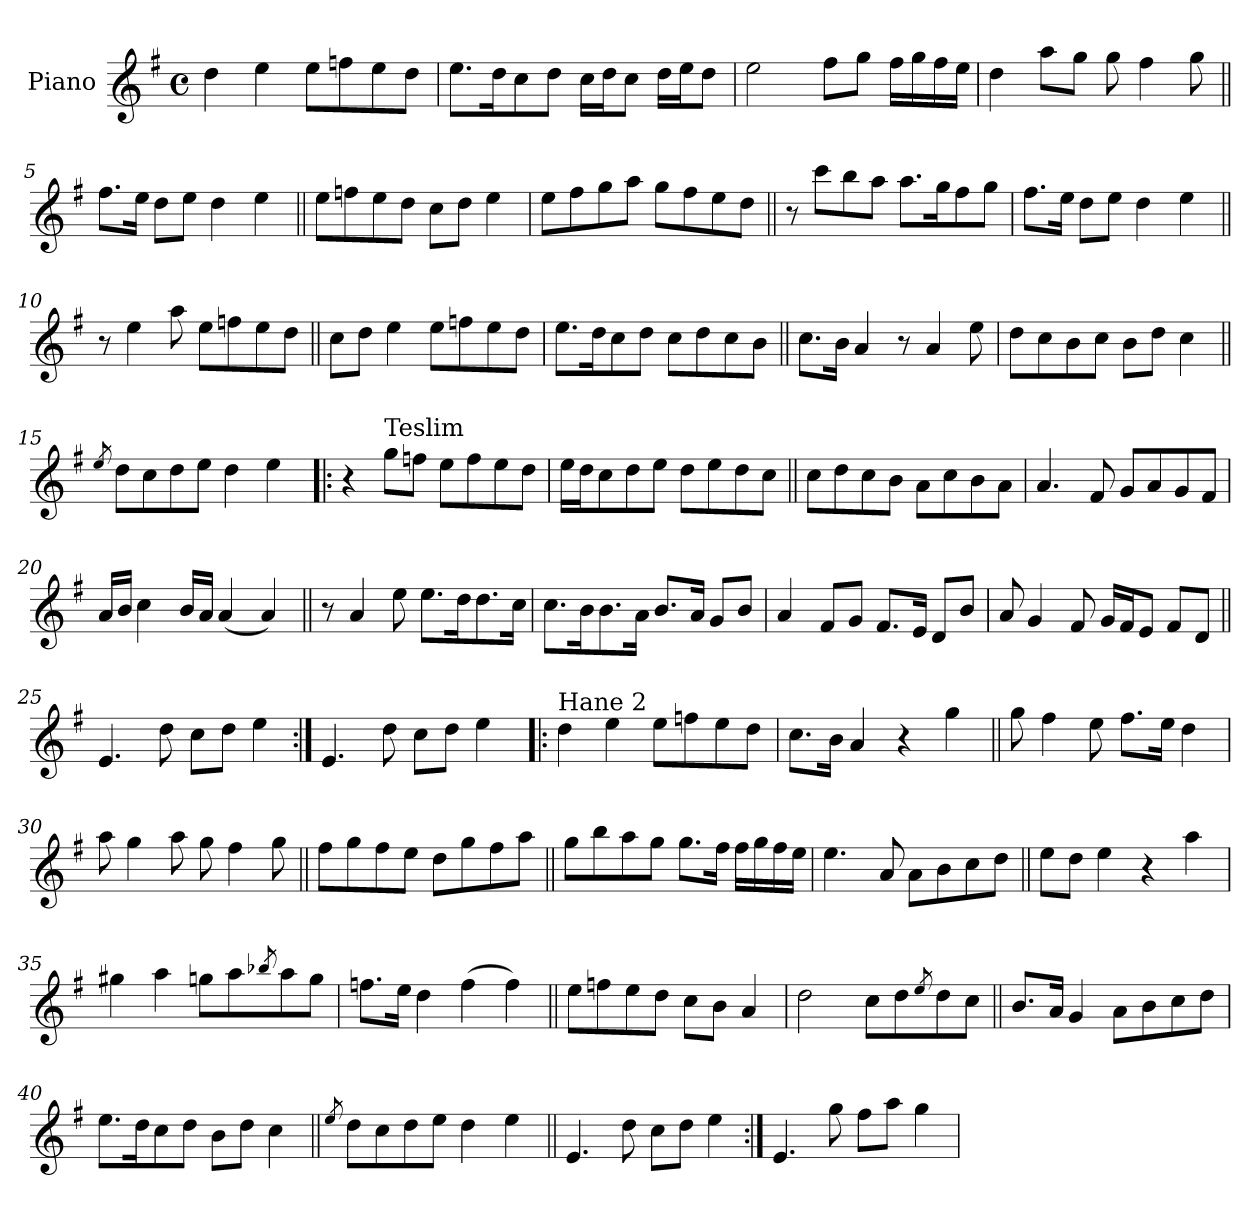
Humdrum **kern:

**kern
*part1
*staff1
*I"Piano
*I'Pno.
*clefG2
*k[f#]
*M4/4
*met(c)
=1
4dd\
4ee\
8ee\L
8ffn\
8ee\
8dd\J
=2
8.ee\L
16dd\K
8cc\
8dd\J
16cc\LL
16dd\J
8cc\J
16dd\LL
16ee\J
8dd\J
=3
2ee\
8ff#\L
8gg\J
16ff#\LL
16gg\
16ff#\
16ee\JJ
=4
4dd\
8aa\L
8gg\J
8gg\
4ff#\
8gg\
!!LO:LB:g=z
=5||
8.ff#\L
16ee\Jk
8dd\L
8ee\J
4dd\
4ee\
!!LO:LB:g=z
=6||
8ee\L
8ffn\
8ee\
8dd\J
8cc\L
8dd\J
4ee\
=7
8ee\L
8ff#\
8gg\
8aa\J
8gg\L
8ff#\
8ee\
8dd\J
=8||
8r
8ccc\L
8bb\
8aa\J
8.aa\L
16gg\K
8ff#\
8gg\J
=9
8.ff#\L
16ee\Jk
8dd\L
8ee\J
4dd\
4ee\
=10||
8r
4ee\
8aa\
8ee\L
8ffn\
8ee\
8dd\J
!!LO:LB:g=z
=11||
8cc\L
8dd\J
4ee\
8ee\L
8ffn\
8ee\
8dd\J
=12
8.ee\L
16dd\K
8cc\
8dd\J
8cc\L
8dd\
8cc\
8b\J
=13||
8.cc\L
16b\Jk
4a/
8r
4a/
8ee\
=14
8dd\L
8cc\
8b\
8cc\J
8b\L
8dd\J
4cc\
=15||
8qee/
8dd\L
8cc\
8dd\
8ee\J
4dd\
4ee\
!!LO:LB:g=z
=16!|:
4r
!LO:TX:a:t=Teslim
8gg\L
8ffn\J
8ee\L
8ff\
8ee\
8dd\J
=17
16ee\LL
16dd\J
8cc\
8dd\
8ee\J
8dd\L
8ee\
8dd\
8cc\J
=18||
8cc\L
8dd\
8cc\
8b\J
8a\L
8cc\
8b\
8a\J
=19
4.a/
8f#/
8g/L
8a/
8g/
8f#/J
=20
16a/LL
16b/JJ
4cc\
16b/LL
16a/JJ
(<4a/
4a/)
!!LO:LB:g=z
=21||
8r
4a/
8ee\
8.ee\L
16dd\K
8.dd\
16cc\Jk
=22
8.cc\L
16b\K
8.b\
16a\Jk
8.b/L
16a/Jk
8g/L
8b/J
=23
4a/
8f#/L
8g/J
8.f#/L
16e/Jk
8d/L
8b/J
=24
8a/
4g/
8f#/
16g/LL
16f#/J
8e/J
8f#/L
8d/J
=25||
4.e/
8dd\
8cc\L
8dd\J
4ee\
!!LO:LB:g=z
=26:|!
4.e/
8dd\
8cc\L
8dd\J
4ee\
=27!|:
!LO:TX:a:t=Hane 2
4dd\
4ee\
8ee\L
8ffn\
8ee\
8dd\J
=28
8.cc\L
16b\Jk
4a/
4r
4gg\
=29||
8gg\
4ff#\
8ee\
8.ff#\L
16ee\Jk
4dd\
=30
8aa\
4gg\
8aa\
8gg\
4ff#\
8gg\
!!LO:LB:g=z
=31||
8ff#\L
8gg\
8ff#\
8ee\J
8dd\L
8gg\
8ff#\
8aa\J
!!LO:LB:g=z
=32||
8gg\L
8bb\
8aa\
8gg\J
8.gg\L
16ff#\Jk
16ff#\LL
16gg\
16ff#\
16ee\JJ
=33
4.ee\
8a/
8a\L
8b\
8cc\
8dd\J
=34||
8ee\L
8dd\J
4ee\
4r
4aa\
=35
4gg#X\
4aa\
8ggn\L
8aa\
8qbb-X/
8aa\
8gg\J
=36
8.ffn\L
16ee\Jk
4dd\
(>4ff\
4ff\)
!!LO:LB:g=z
=37||
8ee\L
8ffn\
8ee\
8dd\J
8cc\L
8b\J
4a/
=38
2dd\
8cc\L
8dd\
8qee/
8dd\
8cc\J
=39||
8.b/L
16a/Jk
4g/
8a\L
8b\
8cc\
8dd\J
=40
8.ee\L
16dd\K
8cc\
8dd\J
8b\L
8dd\J
4cc\
=41||
8qee/
8dd\L
8cc\
8dd\
8ee\J
4dd\
4ee\
!!LO:PB:g=z
=42||
4.e/
8dd\
8cc\L
8dd\J
4ee\
=43:|!
4.e/
8gg\
8ff#\L
8aa\J
4gg\
=
*-
